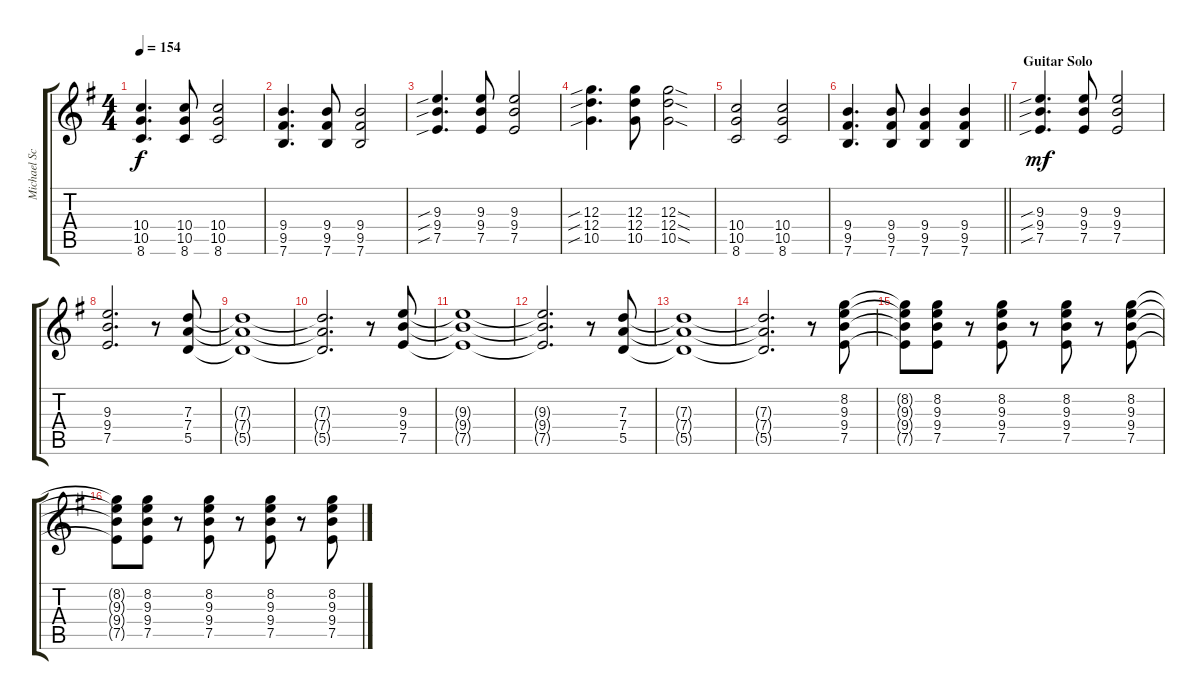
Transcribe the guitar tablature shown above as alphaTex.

\track ("Michael Schenker - Guitar 2" "Michael Sc") {instrument distortionguitar}
\staff {score tabs}
\tuning (E4 B3 G3 D3 A2 E2) {hide}
\ts (4 4)
\tempo 154
\clef g2
\ks g
(10.4 10.5 8.6).4{d dy f} (10.4 10.5 8.6).8 (10.4 10.5 8.6).2 |
(9.4 9.5 7.6).4{d} (9.4 9.5 7.6).8 (9.4 9.5 7.6).2 |
(9.3{sib} 9.4{sib} 7.5{sib}).4{d} (9.3 9.4 7.5).8 (9.3 9.4 7.5).2 |
(12.3{sib} 12.4{sib} 10.5{sib}).4{d} (12.3 12.4 10.5).8 (12.3{sod} 12.4{sod} 10.5{sod}).2 |
(10.4 10.5 8.6).2 (10.4 10.5 8.6).2 |
\barLineRight lightlight
(9.4 9.5 7.6).4{d} (9.4 9.5 7.6).8 (9.4 9.5 7.6).4 (9.4 9.5 7.6).4 |
\section ("" "Guitar Solo")
(9.3{sib} 9.4{sib} 7.5{sib}).4{d dy mf} (9.3 9.4 7.5).8 (9.3 9.4 7.5).2 |
(9.3 9.4 7.5).2{d} r.8 (7.3 7.4 5.5).8 |
(7.3{t} 7.4{t} 5.5{t}).1 |
(7.3{t} 7.4{t} 5.5{t}).2{d} r.8 (9.3 9.4 7.5).8 |
(9.3{t} 9.4{t} 7.5{t}).1 |
(9.3{t} 9.4{t} 7.5{t}).2{d} r.8 (7.3 7.4 5.5).8 |
(7.3{t} 7.4{t} 5.5{t}).1 |
(7.3{t} 7.4{t} 5.5{t}).2{d} r.8 (8.2 9.3 9.4 7.5).8 |
(8.2{t} 9.3{t} 9.4{t} 7.5{t}).8 (8.2 9.3 9.4 7.5).8 r.8 (8.2 9.3 9.4 7.5).8 r.8 (8.2 9.3 9.4 7.5).8 r.8 (8.2 9.3 9.4 7.5).8 |
(8.2{t} 9.3{t} 9.4{t} 7.5{t}).8 (8.2 9.3 9.4 7.5).8 r.8 (8.2 9.3 9.4 7.5).8 r.8 (8.2 9.3 9.4 7.5).8 r.8 (8.2 9.3 9.4 7.5).8
